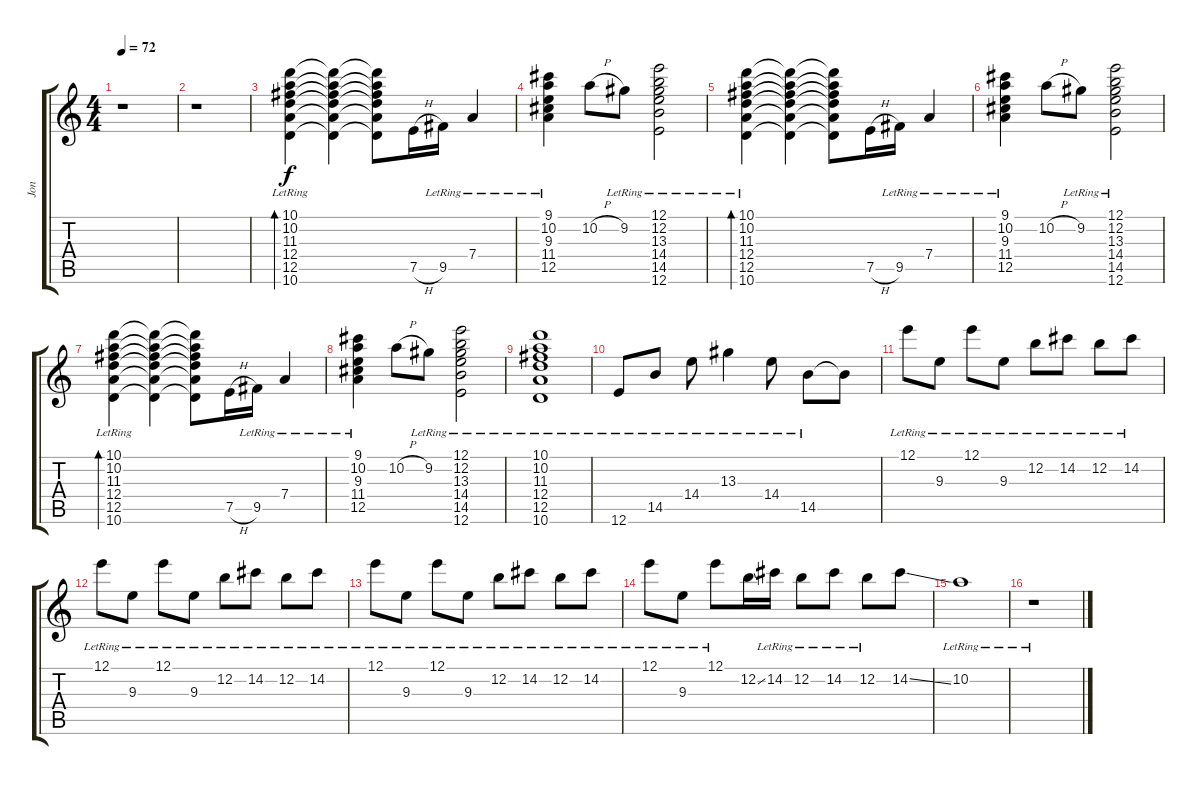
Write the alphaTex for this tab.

\track ("Jon" "Jon") {instrument electricguitarjazz}
\staff {score tabs}
\tuning (E4 B3 G3 D3 A2 E2) {hide}
\ts (4 4)
\tempo 72
\clef g2
\ks c
r.1{dy f} |
r.1 |
(10.1{lr} 10.2{lr} 11.3{lr} 12.4{lr} 12.5{lr} 10.6{lr}).4{bd 120} (10.1{t} 10.2{t} 11.3{t} 12.4{t} 12.5{t} 10.6{t}).4 (10.1{t} 10.2{t} 11.3{t} 12.4{t} 12.5{t} 10.6{t}).8 7.5{h}.16 9.5{lr}.16 7.4{lr}.4 |
(9.1{lr} 10.2{lr} 9.3{lr} 11.4{lr} 12.5{lr}).4 10.2{h}.8 9.2{lr}.8 (12.1{lr} 12.2{lr} 13.3{lr} 14.4{lr} 14.5{lr} 12.6{lr}).2 |
(10.1{lr} 10.2{lr} 11.3{lr} 12.4{lr} 12.5{lr} 10.6{lr}).4{bd 120} (10.1{t} 10.2{t} 11.3{t} 12.4{t} 12.5{t} 10.6{t}).4 (10.1{t} 10.2{t} 11.3{t} 12.4{t} 12.5{t} 10.6{t}).8 7.5{h}.16 9.5{lr}.16 7.4{lr}.4 |
(9.1{lr} 10.2{lr} 9.3{lr} 11.4{lr} 12.5{lr}).4 10.2{h}.8 9.2{lr}.8 (12.1{lr} 12.2{lr} 13.3{lr} 14.4{lr} 14.5{lr} 12.6{lr}).2 |
(10.1{lr} 10.2{lr} 11.3{lr} 12.4{lr} 12.5{lr} 10.6{lr}).4{bd 120} (10.1{t} 10.2{t} 11.3{t} 12.4{t} 12.5{t} 10.6{t}).4 (10.1{t} 10.2{t} 11.3{t} 12.4{t} 12.5{t} 10.6{t}).8 7.5{h}.16 9.5{lr}.16 7.4{lr}.4 |
(9.1{lr} 10.2{lr} 9.3{lr} 11.4{lr} 12.5{lr}).4 10.2{h}.8 9.2{lr}.8 (12.1{lr} 12.2{lr} 13.3{lr} 14.4{lr} 14.5{lr} 12.6{lr}).2 |
(10.1{lr} 10.2{lr} 11.3{lr} 12.4{lr} 12.5{lr} 10.6{lr}).1 |
12.6{lr}.8 14.5{lr}.8 14.4{lr}.8 13.3{lr}.4 14.4{lr}.8 14.5{lr}.8 14.5{t}.8 |
12.1{lr}.8 9.3{lr}.8 12.1{lr}.8 9.3{lr}.8 12.2{lr}.8 14.2{lr}.8 12.2{lr}.8 14.2{lr}.8 |
12.1{lr}.8 9.3{lr}.8 12.1{lr}.8 9.3{lr}.8 12.2{lr}.8 14.2{lr}.8 12.2{lr}.8 14.2{lr}.8 |
12.1{lr}.8 9.3{lr}.8 12.1{lr}.8 9.3{lr}.8 12.2{lr}.8 14.2{lr}.8 12.2{lr}.8 14.2{lr}.8 |
12.1{lr}.8 9.3{lr}.8 12.1{lr}.8 12.2{ss}.16 14.2{lr}.16 12.2{lr}.8 14.2{lr}.8 12.2{lr}.8 14.2{ss}.8 |
10.2{lr}.1 |
r.1
